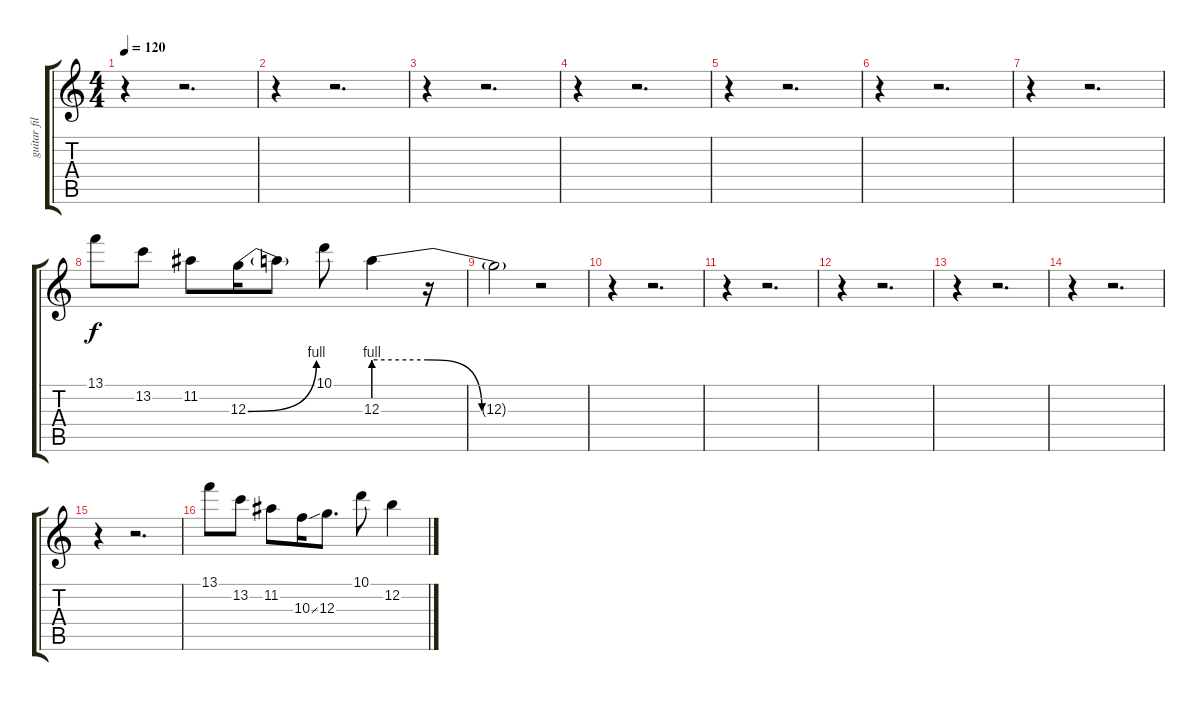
\track ("guitar fill" "guitar fil") {instrument distortionguitar}
\staff {score tabs}
\tuning (E4 B3 G3 D3 A2 E2) {hide}
\ts (4 4)
\tempo 120
\clef g2
\ks c
r.4{dy f instrument distortionguitar} r.2{d} |
r.4 r.2{d} |
r.4 r.2{d} |
r.4 r.2{d} |
r.4 r.2{d} |
r.4 r.2{d} |
r.4 r.2{d} |
13.1.8 13.2.8 11.2.8 12.3{be (bend 0 0 60 4)}.16 12.3{t}.8 10.1.8 12.3{be (custom 0 4 20 4 40 0 60 0)}.4 r.16 |
12.3{t}.2 r.2 |
r.4 r.2{d} |
r.4 r.2{d} |
r.4 r.2{d} |
r.4 r.2{d} |
r.4 r.2{d} |
r.4 r.2{d} |
13.1.8 13.2.8 11.2.8 10.3{ss}.16 12.3.8{d} 10.1.8 12.2.4
